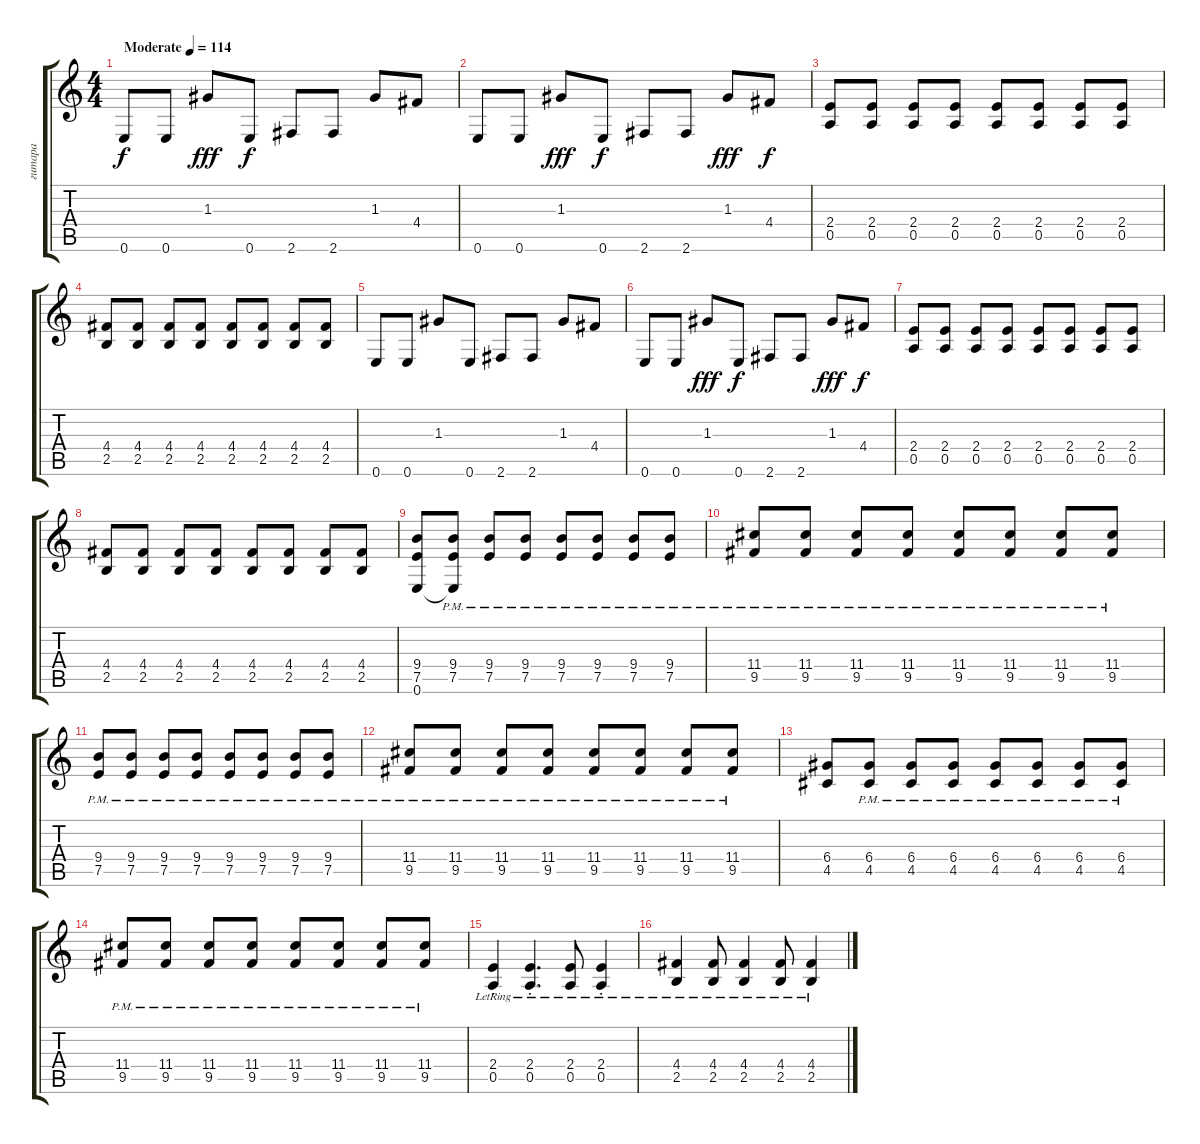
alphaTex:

\track ("гитара" "гитара") {instrument distortionguitar}
\staff {score tabs}
\tuning (E4 B3 G3 D3 A2 E2) {hide}
\ts (4 4)
\tempo (114 "Moderate")
\clef g2
\ks c
0.6.8{dy f instrument distortionguitar} 0.6.8 1.3.8{dy fff} 0.6.8{dy f} 2.6.8 2.6.8 1.3.8 4.4.8 |
0.6.8 0.6.8 1.3.8{dy fff} 0.6.8{dy f} 2.6.8 2.6.8 1.3.8{dy fff} 4.4.8{dy f} |
(2.4 0.5).8 (2.4 0.5).8 (2.4 0.5).8 (2.4 0.5).8 (2.4 0.5).8 (2.4 0.5).8 (2.4 0.5).8 (2.4 0.5).8 |
(4.4 2.5).8 (4.4 2.5).8 (4.4 2.5).8 (4.4 2.5).8 (4.4 2.5).8 (4.4 2.5).8 (4.4 2.5).8 (4.4 2.5).8 |
0.6.8 0.6.8 1.3.8 0.6.8 2.6.8 2.6.8 1.3.8 4.4.8 |
0.6.8 0.6.8 1.3.8{dy fff} 0.6.8{dy f} 2.6.8 2.6.8 1.3.8{dy fff} 4.4.8{dy f} |
(2.4 0.5).8 (2.4 0.5).8 (2.4 0.5).8 (2.4 0.5).8 (2.4 0.5).8 (2.4 0.5).8 (2.4 0.5).8 (2.4 0.5).8 |
(4.4 2.5).8 (4.4 2.5).8 (4.4 2.5).8 (4.4 2.5).8 (4.4 2.5).8 (4.4 2.5).8 (4.4 2.5).8 (4.4 2.5).8 |
(9.4 7.5 0.6).8 (9.4{pm} 7.5{pm} 0.6{t}).8 (9.4{pm} 7.5{pm}).8 (9.4{pm} 7.5{pm}).8 (9.4{pm} 7.5{pm}).8 (9.4{pm} 7.5{pm}).8 (9.4{pm} 7.5{pm}).8 (9.4{pm} 7.5{pm}).8 |
(11.4{pm} 9.5{pm}).8 (11.4{pm} 9.5{pm}).8 (11.4{pm} 9.5{pm}).8 (11.4{pm} 9.5{pm}).8 (11.4{pm} 9.5{pm}).8 (11.4{pm} 9.5{pm}).8 (11.4{pm} 9.5{pm}).8 (11.4{pm} 9.5{pm}).8 |
(9.4{pm} 7.5{pm}).8 (9.4{pm} 7.5{pm}).8 (9.4{pm} 7.5{pm}).8 (9.4{pm} 7.5{pm}).8 (9.4{pm} 7.5{pm}).8 (9.4{pm} 7.5{pm}).8 (9.4{pm} 7.5{pm}).8 (9.4{pm} 7.5{pm}).8 |
(11.4{pm} 9.5{pm}).8 (11.4{pm} 9.5{pm}).8 (11.4{pm} 9.5{pm}).8 (11.4{pm} 9.5{pm}).8 (11.4{pm} 9.5{pm}).8 (11.4{pm} 9.5{pm}).8 (11.4{pm} 9.5{pm}).8 (11.4{pm} 9.5{pm}).8 |
(6.4 4.5).8 (6.4{pm} 4.5{pm}).8 (6.4{pm} 4.5{pm}).8 (6.4{pm} 4.5{pm}).8 (6.4{pm} 4.5{pm}).8 (6.4{pm} 4.5{pm}).8 (6.4{pm} 4.5{pm}).8 (6.4{pm} 4.5{pm}).8 |
(11.4{pm} 9.5{pm}).8 (11.4{pm} 9.5{pm}).8 (11.4{pm} 9.5{pm}).8 (11.4{pm} 9.5{pm}).8 (11.4{pm} 9.5{pm}).8 (11.4{pm} 9.5{pm}).8 (11.4{pm} 9.5{pm}).8 (11.4{pm} 9.5{pm}).8 |
(2.4{st lr} 0.5{st lr}).4 (2.4{st lr} 0.5{st lr}).4{d} (2.4{lr} 0.5{lr}).8 (2.4{st lr} 0.5{st lr}).4 |
(4.4{lr} 2.5{lr}).4 (4.4{lr} 2.5{lr}).8 (4.4{lr} 2.5{lr}).4 (4.4{lr} 2.5{lr}).8 (4.4{lr} 2.5{lr}).4
